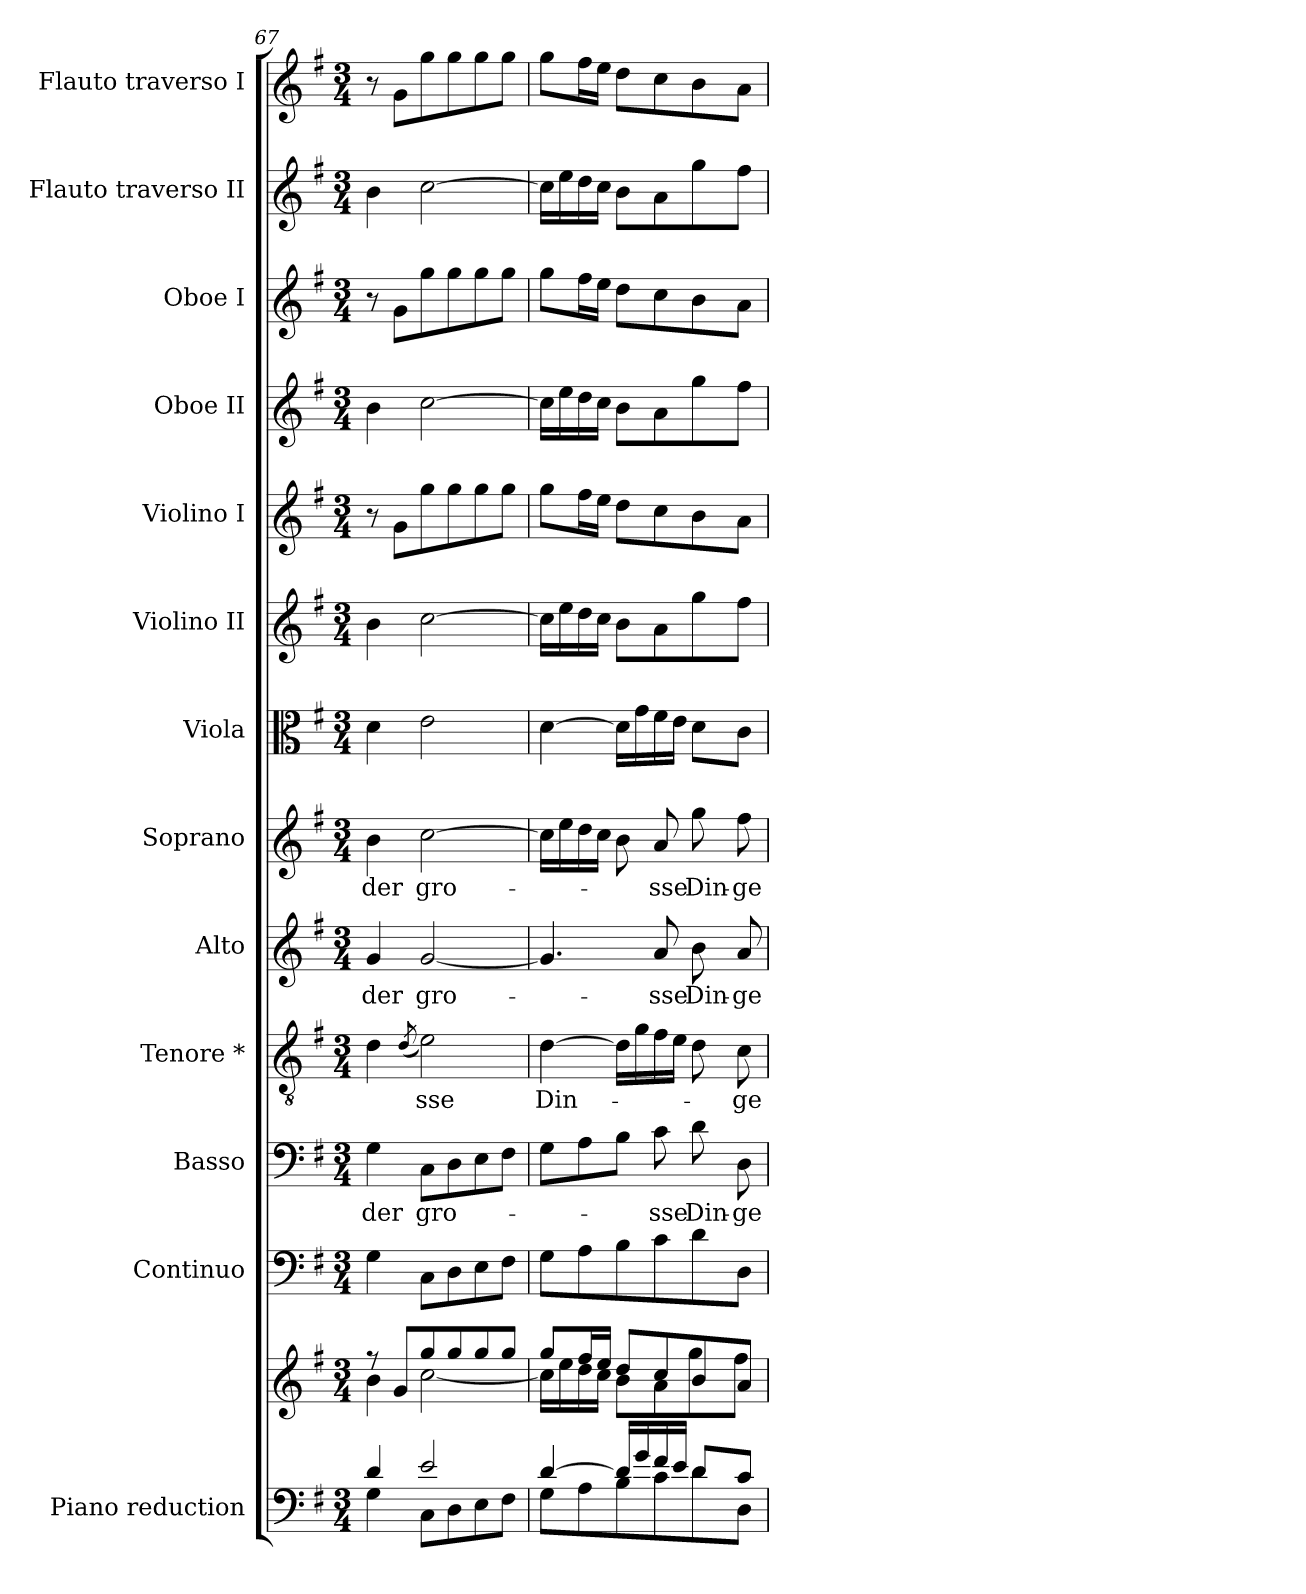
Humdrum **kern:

**kern	**kern	**kern	**kern	**text	**kern	**text	**kern	**text	**kern	**text	**kern	**kern	**kern	**kern	**kern	**kern	**kern
*part13	*part13	*part12	*part11	*part11	*part10	*part10	*part9	*part9	*part8	*part8	*part7	*part6	*part5	*part4	*part3	*part2	*part1
*staff14	*staff13	*staff12	*staff11	*staff11	*staff10	*staff10	*staff9	*staff9	*staff8	*staff8	*staff7	*staff6	*staff5	*staff4	*staff3	*staff2	*staff1
*I"Piano reduction	*	*I"Continuo	*I"Basso	*	*I"Tenore *	*	*I"Alto	*	*I"Soprano	*	*I"Viola	*I"Violino II	*I"Violino I	*I"Oboe II	*I"Oboe I	*I"Flauto traverso II	*I"Flauto traverso I
*I'Pno	*	*	*	*	*	*	*	*	*	*	*I'Vla	*I'Vln	*I'Vln	*I'Ob	*I'Ob	*	*
*clefF4	*clefG2	*clefF4	*clefF4	*	*clefGv2	*	*clefG2	*	*clefG2	*	*clefC3	*clefG2	*clefG2	*clefG2	*clefG2	*clefG2	*clefG2
*k[f#]	*k[f#]	*k[f#]	*k[f#]	*	*k[f#]	*	*k[f#]	*	*k[f#]	*	*k[f#]	*k[f#]	*k[f#]	*k[f#]	*k[f#]	*k[f#]	*k[f#]
*M3/4	*M3/4	*M3/4	*M3/4	*	*M3/4	*	*M3/4	*	*M3/4	*	*M3/4	*M3/4	*M3/4	*M3/4	*M3/4	*M3/4	*M3/4
=67	=67	=67	=67	=67	=67	=67	=67	=67	=67	=67	=67	=67	=67	=67	=67	=67	=67
*^	*^	*	*	*	*	*	*	*	*	*	*	*	*	*	*	*	*
!	!	!	!	!	!	!LO:LY:b	!	!	!	!LO:LY:b	!	!LO:LY:b	!	!	!	!	!	!	!
4d/	4G\	8r	4b\	4G\	4G\	der	4d\	.	4g/	der	4b\	der	4d\	4b\	8r	4b\	8r	4b\	8r
.	.	8g/L	.	.	.	.	.	.	.	.	.	.	.	.	8g\L	.	8g\L	.	8g\L
.	.	.	.	.	.	.	(8qd/	.	.	.	.	.	.	.	.	.	.	.	.
!	!	!	!	!	!	!LO:LY:b	!	!LO:LY:b	!	!LO:LY:b	!	!LO:LY:b	!	!	!	!	!	!	!
2e/	8C\L	8gg/	[2cc\	8C\L	8C\L	gro-	2e\)	-sse	[2g/	gro-	[2cc\	gro-	2e\	[2cc\	8gg\	[2cc\	8gg\	[2cc\	8gg\
.	8D\	8gg/	.	8D\	8D\	.	.	.	.	.	.	.	.	.	8gg\	.	8gg\	.	8gg\
.	8E\	8gg/	.	8E\	8E\	.	.	.	.	.	.	.	.	.	8gg\	.	8gg\	.	8gg\
.	8F#\J	8gg/J	.	8F#\J	8F#\J	.	.	.	.	.	.	.	.	.	8gg\J	.	8gg\J	.	8gg\J
=68	=68	=68	=68	=68	=68	=68	=68	=68	=68	=68	=68	=68	=68	=68	=68	=68	=68	=68	=68
!	!	!	!	!	!	!	!	!LO:LY:b	!	!	!	!	!	!	!	!	!	!	!
[4d/	8G\L	8gg/L	16cc\LL]	8G\L	8G\L	.	[4d\	Din-	4.g/]	.	16cc\LL]	.	[4d\	16cc\LL]	8gg\L	16cc\LL]	8gg\L	16cc\LL]	8gg\L
.	.	.	16ee\	.	.	.	.	.	.	.	16ee\	.	.	16ee\	.	16ee\	.	16ee\	.
.	8A\	16ff#/L	16dd\	8A\	8A\	.	.	.	.	.	16dd\	.	.	16dd\	16ff#\L	16dd\	16ff#\L	16dd\	16ff#\L
.	.	16ee/JJ	16cc\JJ	.	.	.	.	.	.	.	16cc\JJ	.	.	16cc\JJ	16ee\JJ	16cc\JJ	16ee\JJ	16cc\JJ	16ee\JJ
16d/LL]	8B\	8dd/L	8b\L	8B\	8B\J	.	16d\LL]	.	.	.	8b\	.	16d\LL]	8b\L	8dd\L	8b\L	8dd\L	8b\L	8dd\L
16g/	.	.	.	.	.	.	16g\	.	.	.	.	.	16g\	.	.	.	.	.	.
!	!	!	!	!	!	!LO:LY:b	!	!	!	!LO:LY:b	!	!LO:LY:b	!	!	!	!	!	!	!
16f#/	8c\	8cc/	8a\	8c\	8c\	-sse	16f#\	.	8a/	-sse	8a/	-sse	16f#\	8a\	8cc\	8a\	8cc\	8a\	8cc\
16e/JJ	.	.	.	.	.	.	16e\JJ	.	.	.	.	.	16e\JJ	.	.	.	.	.	.
!	!	!	!	!	!	!LO:LY:b	!	!	!	!LO:LY:b	!	!LO:LY:b	!	!	!	!	!	!	!
8d/L	8d\	8b/	8gg\	8d\	8d\	Din-	8d\	.	8b\	Din-	8gg\	Din-	8d\L	8gg\	8b\	8gg\	8b\	8gg\	8b\
!	!	!	!	!	!	!LO:LY:b	!	!LO:LY:b	!	!LO:LY:b	!	!LO:LY:b	!	!	!	!	!	!	!
8c/J	8D\J	8a/J	8ff#\J	8D\J	8D\	-ge	8c\	-ge	8a/	-ge	8ff#\	-ge	8c\J	8ff#\J	8a\J	8ff#\J	8a\J	8ff#\J	8a\J
*v	*v	*	*	*	*	*	*	*	*	*	*	*	*	*	*	*	*	*	*
*	*v	*v	*	*	*	*	*	*	*	*	*	*	*	*	*	*	*	*
=	=	=	=	=	=	=	=	=	=	=	=	=	=	=	=	=	=
*-	*-	*-	*-	*-	*-	*-	*-	*-	*-	*-	*-	*-	*-	*-	*-	*-	*-
